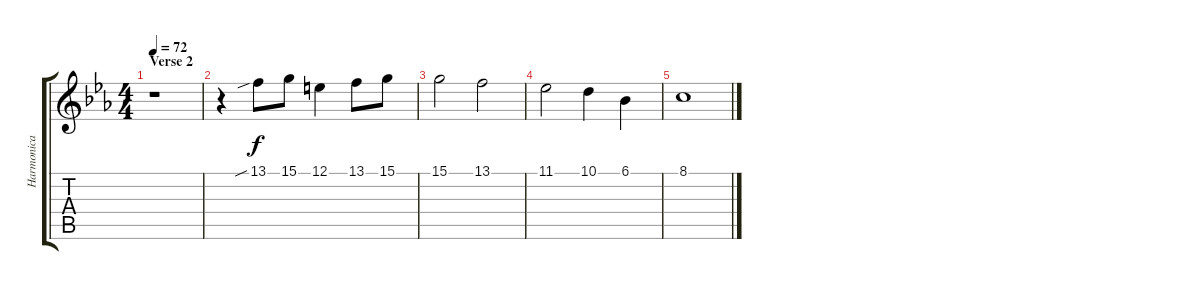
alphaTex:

\track ("Harmonica" "Harmonica") {instrument harmonica}
\staff {score tabs}
\tuning (E4 B3 G3 D3 A2 E2) {hide}
\ts (4 4)
\section ("" "Verse 2")
\tempo 72
\clef g2
\ks eb
r.1{dy f} |
r.4 13.1{sib}.8 15.1.8 12.1.4 13.1.8 15.1.8 |
15.1.2 13.1.2 |
11.1.2 10.1.4 6.1.4 |
8.1.1
